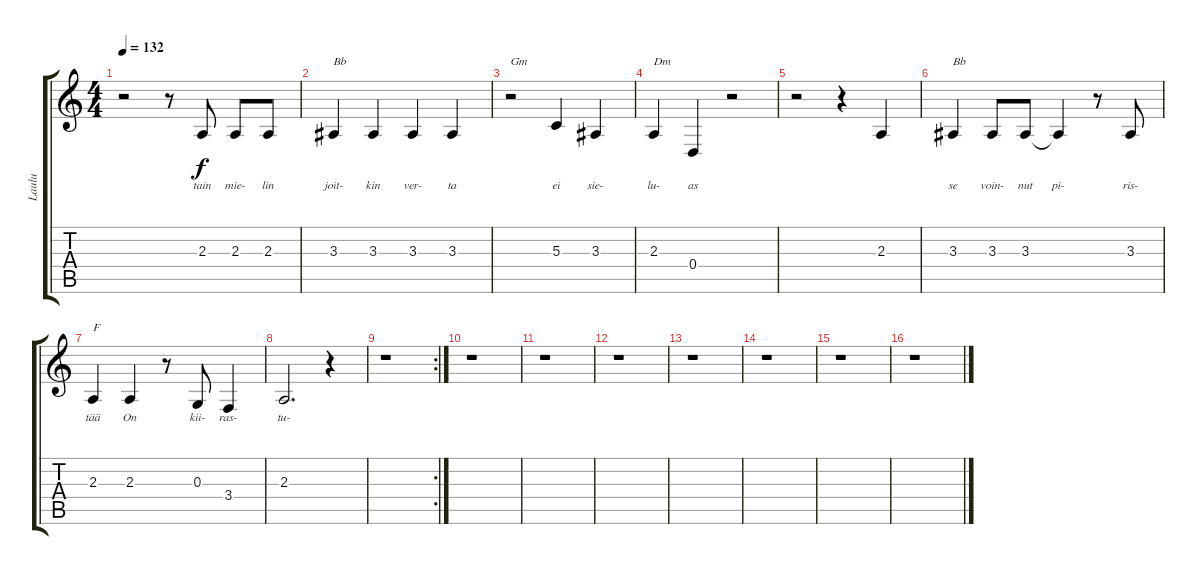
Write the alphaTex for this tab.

\track ("Laulu" "Laulu") {instrument altosax}
\staff {score tabs}
\tuning (E4 B3 G3 D3 A2 E2) {hide}
\ts (4 4)
\tempo 132
\clef g2
\ks c
r.2{dy f} r.8 2.3.8{lyrics (0 "tain") lyrics (1 "") lyrics (2 "") lyrics (3 "") lyrics (4 "")} 2.3.8{lyrics (0 "mie-") lyrics (1 "") lyrics (2 "") lyrics (3 "") lyrics (4 "")} 2.3.8{lyrics (0 "lin") lyrics (1 "") lyrics (2 "") lyrics (3 "") lyrics (4 "")} |
3.3.4{txt "Bb" lyrics (0 "joit-") lyrics (1 "") lyrics (2 "") lyrics (3 "") lyrics (4 "")} 3.3.4{lyrics (0 "kin") lyrics (1 "") lyrics (2 "") lyrics (3 "") lyrics (4 "")} 3.3.4{lyrics (0 "ver-") lyrics (1 "") lyrics (2 "") lyrics (3 "") lyrics (4 "")} 3.3.4{lyrics (0 "ta") lyrics (1 "") lyrics (2 "") lyrics (3 "") lyrics (4 "")} |
r.2{txt "Gm"} 5.3.4{lyrics (0 "ei") lyrics (1 "") lyrics (2 "") lyrics (3 "") lyrics (4 "")} 3.3.4{lyrics (0 "sie-") lyrics (1 "") lyrics (2 "") lyrics (3 "") lyrics (4 "")} |
2.3.4{txt "Dm" lyrics (0 "lu-") lyrics (1 "") lyrics (2 "") lyrics (3 "") lyrics (4 "")} 0.4.4{lyrics (0 "as") lyrics (1 "") lyrics (2 "") lyrics (3 "") lyrics (4 "")} r.2 |
r.2 r.4 2.3.4{lyrics (0 "") lyrics (1 "") lyrics (2 "") lyrics (3 "") lyrics (4 "")} |
3.3.4{txt "Bb" lyrics (0 "se") lyrics (1 "") lyrics (2 "") lyrics (3 "") lyrics (4 "")} 3.3.8{lyrics (0 "voin-") lyrics (1 "") lyrics (2 "") lyrics (3 "") lyrics (4 "")} 3.3.8{lyrics (0 "nut") lyrics (1 "") lyrics (2 "") lyrics (3 "") lyrics (4 "")} 3.3{t}.4{lyrics (0 "pi-") lyrics (1 "") lyrics (2 "") lyrics (3 "") lyrics (4 "")} r.8 3.3.8{lyrics (0 "ris-") lyrics (1 "") lyrics (2 "") lyrics (3 "") lyrics (4 "")} |
2.3.4{txt "F" lyrics (0 "tää") lyrics (1 "") lyrics (2 "") lyrics (3 "") lyrics (4 "")} 2.3.4{lyrics (0 "On") lyrics (1 "") lyrics (2 "") lyrics (3 "") lyrics (4 "")} r.8 0.3.8{lyrics (0 "kii-") lyrics (1 "") lyrics (2 "") lyrics (3 "") lyrics (4 "")} 3.4.4{lyrics (0 "ras-") lyrics (1 "") lyrics (2 "") lyrics (3 "") lyrics (4 "")} |
2.3.2{d lyrics (0 "tu-") lyrics (1 "") lyrics (2 "") lyrics (3 "") lyrics (4 "")} r.4 |
\rc 2
r.1 |
r.1 |
r.1 |
r.1 |
r.1 |
r.1 |
r.1 |
r.1
